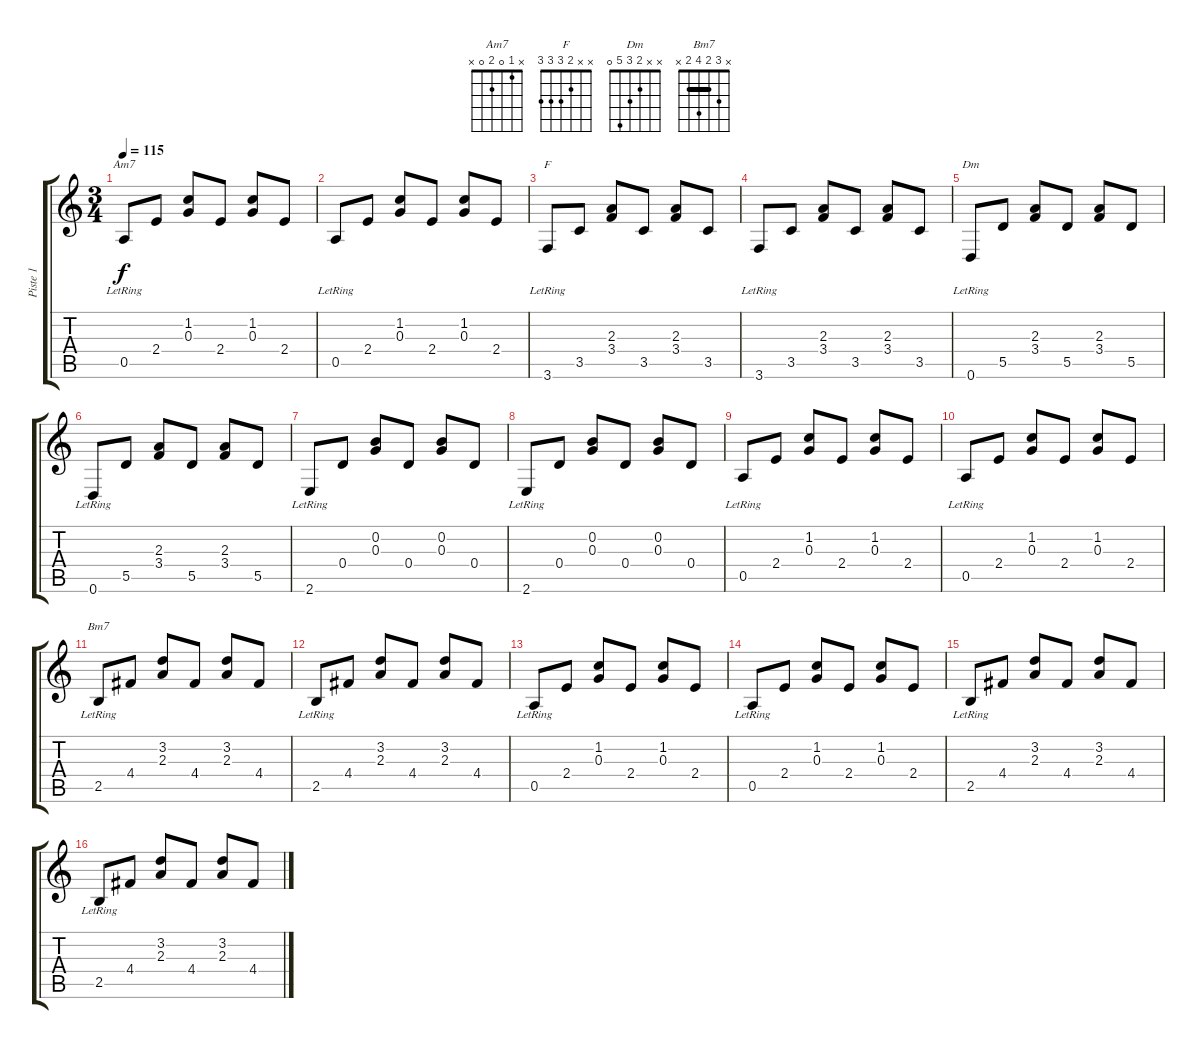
\track ("Piste 1" "Piste 1") {instrument acousticguitarsteel}
\staff {score tabs}
\tuning (E4 B3 G3 D3 A2 D2) {hide}
\chord ("Am7" x 1 0 2 0 x)
\chord ("F" x x 2 3 3 3)
\chord ("Dm" x x 2 3 5 0)
\chord ("Bm7" x 3 2 4 2 x) {barre 2}
\ts (3 4)
\tempo 115
\clef g2
\ks c
0.5{lr}.8{ch "Am7" dy f} 2.4.8 (1.2 0.3).8 2.4.8 (1.2 0.3).8 2.4.8 |
0.5{lr}.8 2.4.8 (1.2 0.3).8 2.4.8 (1.2 0.3).8 2.4.8 |
3.6{lr}.8{ch "F"} 3.5.8 (2.3 3.4).8 3.5.8 (2.3 3.4).8 3.5.8 |
3.6{lr}.8 3.5.8 (2.3 3.4).8 3.5.8 (2.3 3.4).8 3.5.8 |
0.6{lr}.8{ch "Dm"} 5.5.8 (2.3 3.4).8 5.5.8 (2.3 3.4).8 5.5.8 |
0.6{lr}.8 5.5.8 (2.3 3.4).8 5.5.8 (2.3 3.4).8 5.5.8 |
2.6{lr}.8 0.4.8 (0.2 0.3).8 0.4.8 (0.2 0.3).8 0.4.8 |
2.6{lr}.8 0.4.8 (0.2 0.3).8 0.4.8 (0.2 0.3).8 0.4.8 |
0.5{lr}.8 2.4.8 (1.2 0.3).8 2.4.8 (1.2 0.3).8 2.4.8 |
0.5{lr}.8 2.4.8 (1.2 0.3).8 2.4.8 (1.2 0.3).8 2.4.8 |
2.5{lr}.8{ch "Bm7"} 4.4.8 (3.2 2.3).8 4.4.8 (3.2 2.3).8 4.4.8 |
2.5{lr}.8 4.4.8 (3.2 2.3).8 4.4.8 (3.2 2.3).8 4.4.8 |
0.5{lr}.8 2.4.8 (1.2 0.3).8 2.4.8 (1.2 0.3).8 2.4.8 |
0.5{lr}.8 2.4.8 (1.2 0.3).8 2.4.8 (1.2 0.3).8 2.4.8 |
2.5{lr}.8 4.4.8 (3.2 2.3).8 4.4.8 (3.2 2.3).8 4.4.8 |
2.5{lr}.8 4.4.8 (3.2 2.3).8 4.4.8 (3.2 2.3).8 4.4.8
